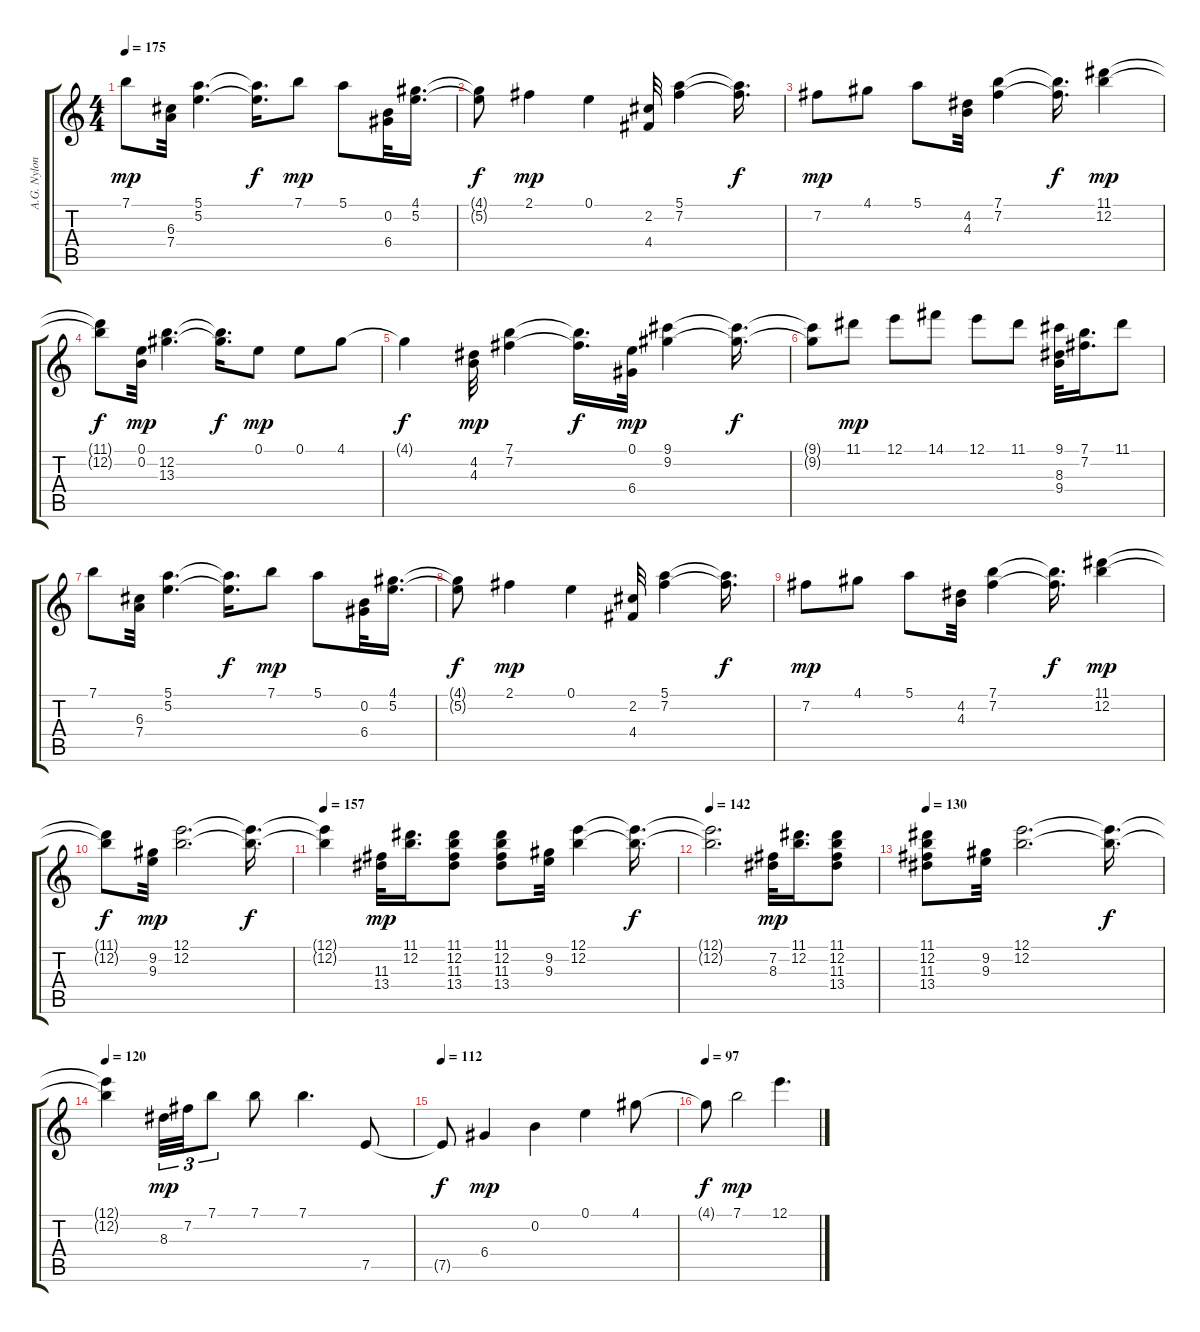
\track ("A.G. Nylon 1" "A.G. Nylon") {instrument acousticguitarnylon}
\staff {score tabs}
\tuning (E4 B3 G3 D3 A2 E2) {hide}
\ts (4 4)
\tempo 175
\clef g2
\ks c
7.1.8{dy mp} (6.3 7.4).32 (5.1 5.2).4{d} (5.1{t} 5.2{t}).16{d dy f} 7.1.8{dy mp} 5.1.8 (0.2 6.4).32 (4.1 5.2).16{d} |
(4.1{t} 5.2{t}).8{dy f} 2.1.4{dy mp} 0.1.4 (2.2 4.4).32 (5.1 7.2).4 (5.1{t} 7.2{t}).16{d dy f} |
7.2.8{dy mp} 4.1.8 5.1.8 (4.2 4.3).32 (7.1 7.2).4 (7.1{t} 7.2{t}).16{d dy f} (11.1 12.2).4{dy mp} |
(11.1{t} 12.2{t}).8{dy f} (0.1 0.2).32{dy mp} (12.2 13.3).4{d} (12.2{t} 13.3{t}).16{d dy f} 0.1.8{dy mp} 0.1.8 4.1.8 |
4.1{t}.4{dy f} (4.2 4.3).32{dy mp} (7.1 7.2).4 (7.1{t} 7.2{t}).16{d dy f} (0.1 6.4).32{dy mp} (9.1 9.2).4 (9.1{t} 9.2{t}).16{d dy f} |
(9.1{t} 9.2{t}).8 11.1.8{dy mp} 12.1.8 14.1.8 12.1.8 11.1.8 (9.1 8.3 9.4).32 (7.1 7.2).16{d} 11.1.8 |
7.1.8 (6.3 7.4).32 (5.1 5.2).4{d} (5.1{t} 5.2{t}).16{d dy f} 7.1.8{dy mp} 5.1.8 (0.2 6.4).32 (4.1 5.2).16{d} |
(4.1{t} 5.2{t}).8{dy f} 2.1.4{dy mp} 0.1.4 (2.2 4.4).32 (5.1 7.2).4 (5.1{t} 7.2{t}).16{d dy f} |
7.2.8{dy mp} 4.1.8 5.1.8 (4.2 4.3).32 (7.1 7.2).4 (7.1{t} 7.2{t}).16{d dy f} (11.1 12.2).4{dy mp} |
(11.1{t} 12.2{t}).8{dy f} (9.2 9.3).32{dy mp} (12.1 12.2).2{d} (12.1{t} 12.2{t}).16{d dy f} |
\tempo 157
(12.1{t} 12.2{t}).4 (11.3 13.4).32{dy mp} (11.1 12.2).16{d} (11.1 12.2 11.3 13.4).8 (11.1 12.2 11.3 13.4).8 (9.2 9.3).32 (12.1 12.2).4 (12.1{t} 12.2{t}).16{d dy f} |
\tempo 142
(12.1{t} 12.2{t}).2{d} (7.2 8.3).32{dy mp} (11.1 12.2).16{d} (11.1 12.2 11.3 13.4).8 |
\tempo 130
(11.1 12.2 11.3 13.4).8 (9.2 9.3).32 (12.1 12.2).2{d} (12.1{t} 12.2{t}).16{d dy f} |
\tempo 120
(12.1{t} 12.2{t}).4 8.3.32{tu (3 2) dy mp} 7.2.32{tu (3 2)} 7.1.8{tu (3 2)} 7.1.8 7.1.4{d} 7.5.8 |
\tempo 112
7.5{t}.8{dy f} 6.4.4{dy mp} 0.2.4 0.1.4 4.1.8 |
\tempo 97
4.1{t}.8{dy f} 7.1.2{dy mp} 12.1.4{d}
